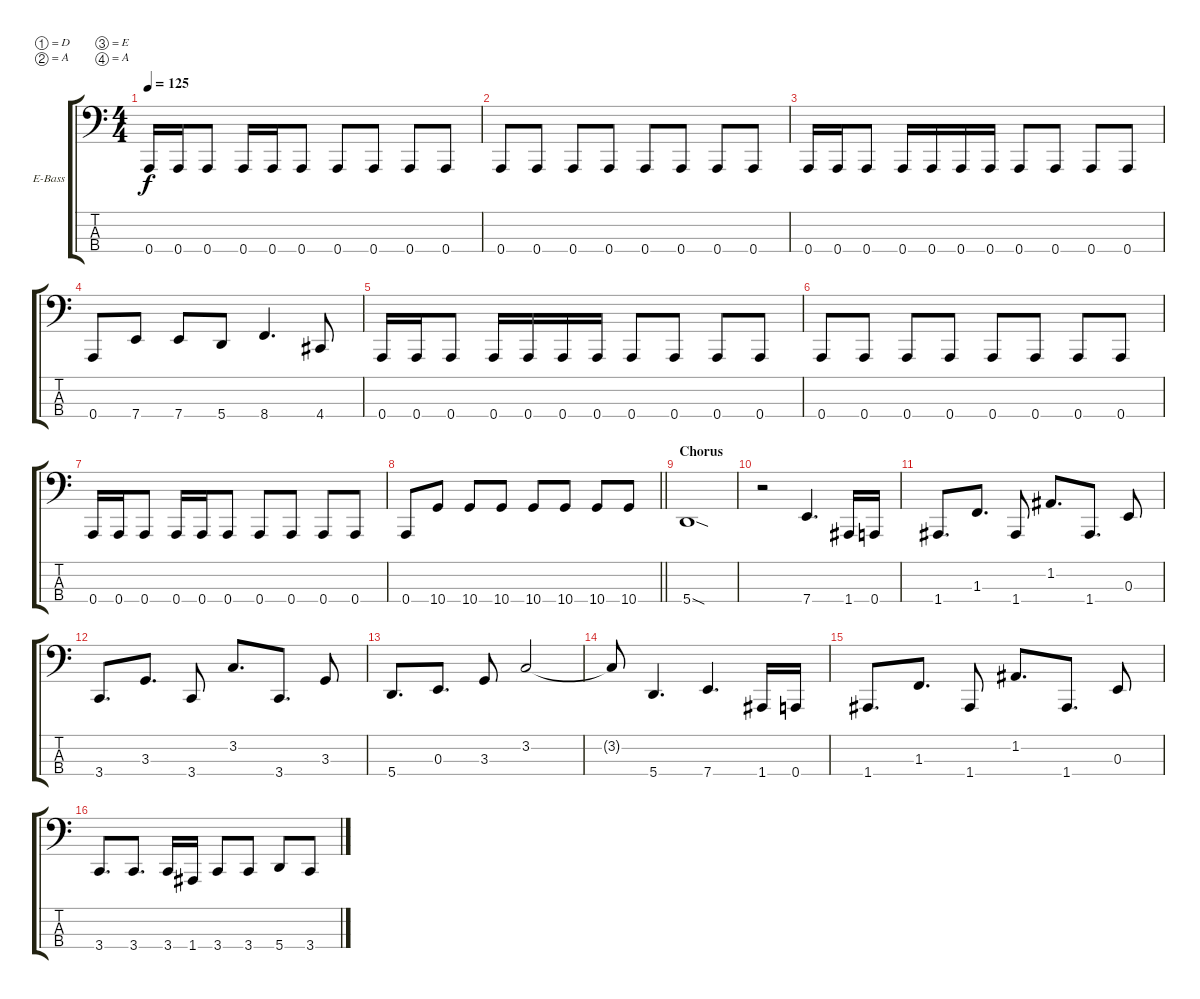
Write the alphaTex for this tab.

\bracketExtendMode groupsimilarinstruments
\firstSystemTrackNameOrientation horizontal
\otherSystemsTrackNameOrientation horizontal
\track ("B" "E-Bass") {instrument electricbassfinger}
\staff {score tabs}
\tuning (D2 A1 E1 A0)
\ts (4 4)
\tempo 125
\clef f4
\ks c
0.4.16{dy f} 0.4.16 0.4.8 0.4.16 0.4.16 0.4.8 0.4.8 0.4.8 0.4.8 0.4.8 |
0.4.8 0.4.8 0.4.8 0.4.8 0.4.8 0.4.8 0.4.8 0.4.8 |
0.4.16 0.4.16 0.4.8 0.4.16 0.4.16 0.4.16 0.4.16 0.4.8 0.4.8 0.4.8 0.4.8 |
0.4.8 7.4.8 7.4.8 5.4.8 8.4.4{d} 4.4.8 |
0.4.16 0.4.16 0.4.8 0.4.16 0.4.16 0.4.16 0.4.16 0.4.8 0.4.8 0.4.8 0.4.8 |
0.4.8 0.4.8 0.4.8 0.4.8 0.4.8 0.4.8 0.4.8 0.4.8 |
0.4.16 0.4.16 0.4.8 0.4.16 0.4.16 0.4.8 0.4.8 0.4.8 0.4.8 0.4.8 |
\barLineRight lightlight
0.4.8 10.4.8 10.4.8 10.4.8 10.4.8 10.4.8 10.4.8 10.4.8 |
\section ("" "Chorus")
5.4{sod}.1 |
r.2 7.4.4{d} 1.4.16 0.4.16 |
1.4.8{d} 1.3.8{d} 1.4.8 1.2.8{d} 1.4.8{d} 0.3.8 |
3.4.8{d} 3.3.8{d} 3.4.8 3.2.8{d} 3.4.8{d} 3.3.8 |
5.4.8{d} 0.3.8{d} 3.3.8 3.2.2 |
3.2{t}.8 5.4.4{d} 7.4.4{d} 1.4.16 0.4.16 |
1.4.8{d} 1.3.8{d} 1.4.8 1.2.8{d} 1.4.8{d} 0.3.8 |
3.4.8{d} 3.4.8{d} 3.4.16 1.4.16 3.4.8 3.4.8 5.4.8 3.4.8
